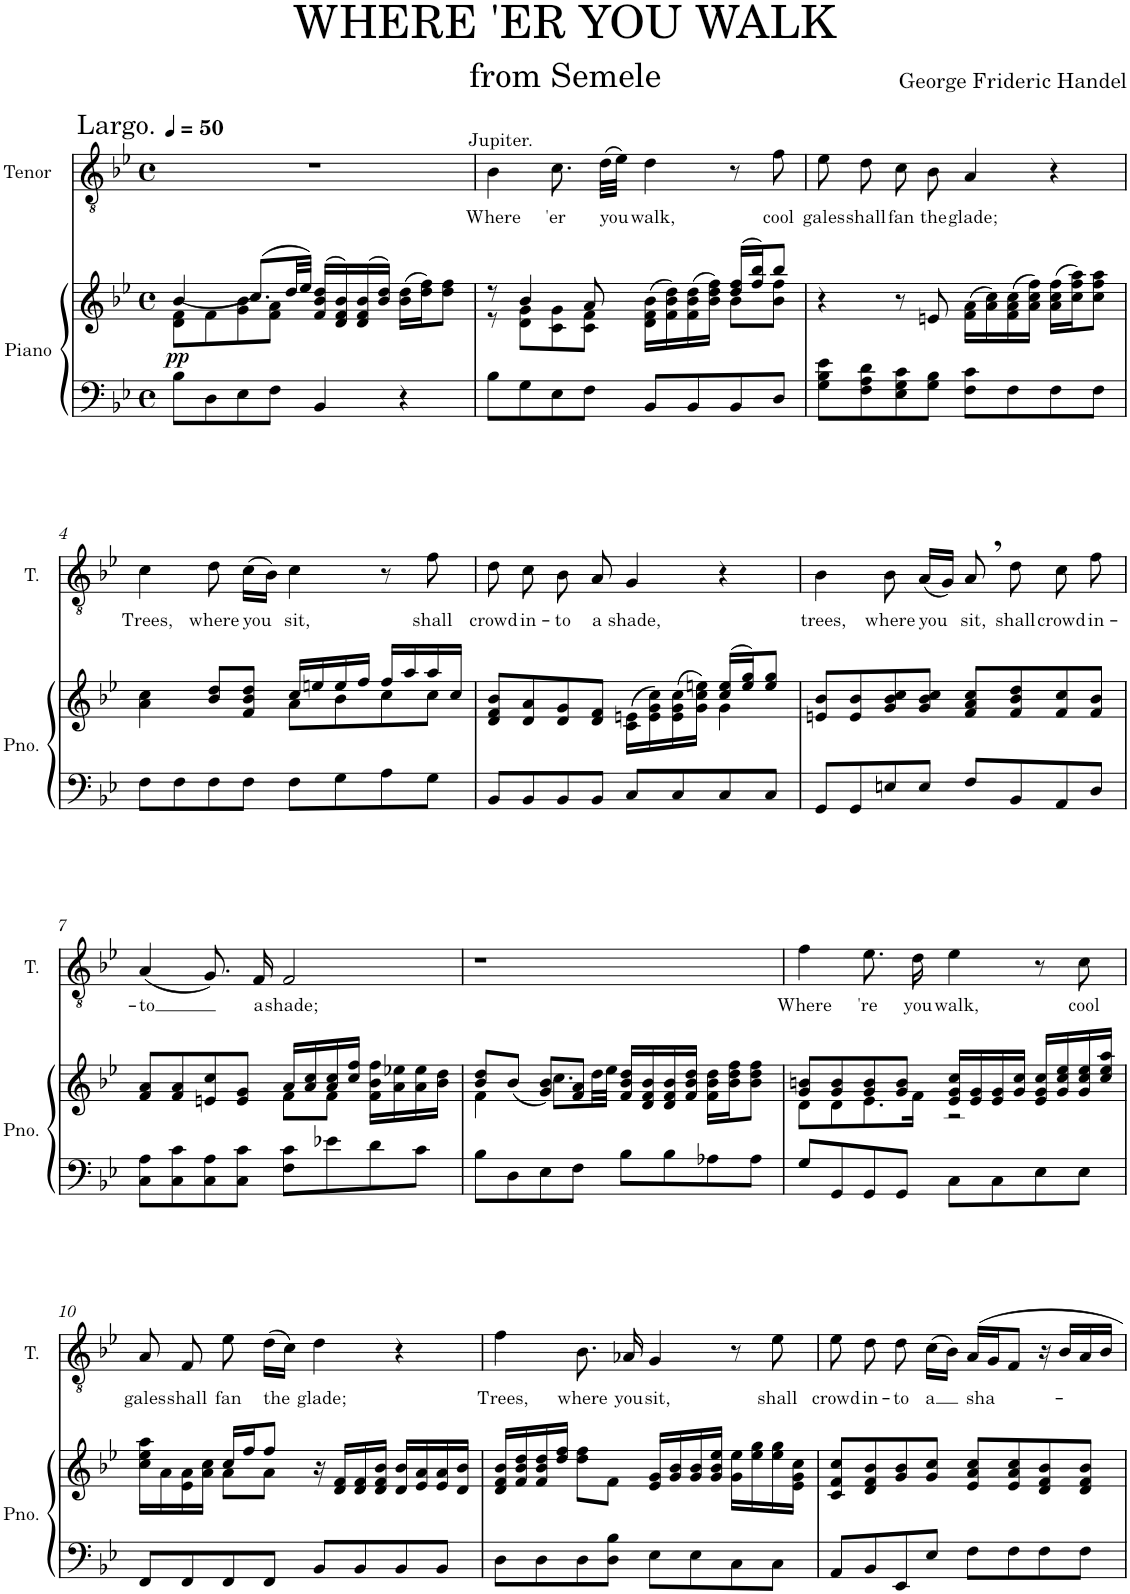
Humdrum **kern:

**kern	**kern	**dynam	**kern	**text
*part2	*part2	*part2	*part1	*part1
*staff3	*staff2	*staff2/3	*staff1	*staff1
*I"Piano	*	*	*I"Tenor	*
*I'Pno.	*	*	*I'T.	*
*clefF4	*clefG2	*	*clefGv2	*
*k[b-e-]	*k[b-e-]	*	*k[b-e-]	*
*M4/4	*M4/4	*	*M4/4	*
*met(c)	*met(c)	*	*met(c)	*
*MM50	*MM50	*	*MM50	*
=1	=1	=1	=1	=1
*	*^	*	*	*
!	!	!	!	!LO:TX:a:t=Largo.	!
!	!	!	!LO:DY:b	!	!
8B-\L	(<4b-/	8d\ 8f\L	pp	1r	.
8D\	.	8f\	.	.	.
8E-\	(8.cc/L)	8g\ 8b-\	.	.	.
8F\J	.	8f\ 8a\J	.	.	.
.	32dd/LL	.	.	.	.
.	32ee-/JJJ)	.	.	.	.
4BB-/	(>16f/ 16b-/ 16dd/LL	2ryy	.	.	.
.	16d/ 16f/ 16b-/)	.	.	.	.
.	(>16d/ 16f/ 16b-/	.	.	.	.
.	16b-/ 16dd/JJ)	.	.	.	.
4r	(16b-\ 16dd\LL	.	.	.	.
.	16dd\ 16ff\J)	.	.	.	.
.	8dd\ 8ff\J	.	.	.	.
=2	=2	=2	=2	=2	=2
!	!	!	!	!LO:TX:a:t=Jupiter.	!
!	!	!	!	!	!LO:LY:b
8B-\L	8r	8r	.	4B-\	Where
8G\	4b-/	8d\ 8g\L	.	.	.
!	!	!	!	!	!LO:LY:b
8E-\	.	8c\ 8g\	.	8.c\	'er
8F\J	8a/	8c\ 8f\J	.	.	.
!	!	!	!	!	!LO:LY:b
.	.	.	.	(32d\LLL	you
.	.	.	.	32e-\JJJ)	.
!	!	!	!	!	!LO:LY:b
8BB-/L	(16d\ 16f\ 16b-\LL	4ryy	.	4d\	walk,
.	16f\ 16b-\ 16dd\)	.	.	.	.
8BB-/	(16f\ 16b-\ 16dd\	.	.	.	.
.	16b-\ 16dd\ 16ff\JJ)	.	.	.	.
8BB-/	(16dd/ 16ff/LL	8b-\L	.	8r	.
.	16ff/ 16bb-/J)	.	.	.	.
!	!	!	!	!	!LO:LY:b
8D/J	8bb-/J	8b-\ 8ff\J	.	8f\	cool
=3	=3	=3	=3	=3	=3
!	!	!	!	!	!LO:LY:b
*	*v	*v	*	*	*
8G\ 8B-\ 8e-\L	4r	.	8e-\	gales
!	!	!	!	!LO:LY:b
8F\ 8A\ 8d\	.	.	8d\	shall
!	!	!	!	!LO:LY:b
8E-\ 8G\ 8c\	8r	.	8c\	fan
!	!	!	!	!LO:LY:b
8G\ 8B-\J	8en/	.	8B-\	the
!	!	!	!	!LO:LY:b
8F\ 8c\L	(16f\ 16a\LL	.	4A/	glade;
.	16a\ 16cc\)	.	.	.
8F\	(16f\ 16a\ 16cc\	.	.	.
.	16a\ 16cc\ 16ff\JJ)	.	.	.
8F\	(16a\ 16cc\ 16ff\LL	.	4r	.
.	16cc\ 16ff\ 16aa\J)	.	.	.
8F\J	8cc\ 8ff\ 8aa\J	.	.	.
!!LO:LB:g=z
=4	=4	=4	=4	=4
*	*^	*	*	*
!	!	!	!	!	!LO:LY:b
8F\L	4a\ 4cc\	2ryy	.	4c\	Trees,
8F\	.	.	.	.	.
!	!	!	!	!	!LO:LY:b
8F\	8b-/ 8dd/L	.	.	8d\	where
!	!	!	!	!	!LO:LY:b
8F\J	8f/ 8b-/ 8dd/J	.	.	(16c\LL	you
.	.	.	.	16B-\JJ)	.
!	!	!	!	!	!LO:LY:b
8F\L	16cc/LL	8a\L	.	4c\	sit,
.	16een/	.	.	.	.
8G\	16ee/	8b-\	.	.	.
.	16ff/JJ	.	.	.	.
8A\	16ff/LL	8cc\	.	8r	.
.	16aa/	.	.	.	.
!	!	!	!	!	!LO:LY:b
8G\J	16aa/	8cc\J	.	8f\	shall
.	16cc/JJ	.	.	.	.
=5	=5	=5	=5	=5	=5
!	!	!	!	!	!LO:LY:b
8BB-/L	8d/ 8f/ 8b-/L	2.ryy	.	8d\	crowd
!	!	!	!	!	!LO:LY:b
8BB-/	8d/ 8a/	.	.	8c\	in-
!	!	!	!	!	!LO:LY:b
8BB-/	8d/ 8g/	.	.	8B-\	-to
!	!	!	!	!	!LO:LY:b
8BB-/J	8d/ 8f/J	.	.	8A/	a
!	!	!	!	!	!LO:LY:b
8C/L	(16c\ 16en\LL	.	.	4G/	shade,
.	16e\ 16g\ 16cc\)	.	.	.	.
8C/	(16e\ 16g\ 16cc\	.	.	.	.
.	16g\ 16cc\ 16een\JJ)	.	.	.	.
8C/	(16cc/ 16ee/LL	4g\	.	4r	.
.	16ee/ 16gg/J)	.	.	.	.
8C/J	8ee/ 8gg/J	.	.	.	.
*	*v	*v	*	*	*
=6	=6	=6	=6	=6
!	!	!	!	!LO:LY:b
8GG/L	8en/ 8b-/L	.	4B-\	trees,
8GG/	8e/ 8b-/	.	.	.
!	!	!	!	!LO:LY:b
8En/	8g/ 8b-/ 8cc/	.	8B-\	where
!	!	!	!	!LO:LY:b
8E/J	8g/ 8b-/ 8cc/J	.	(16A/LL	you
.	.	.	16G/JJ)	.
!	!	!	!	!LO:LY:b
8F/L	8f/ 8a/ 8cc/L	.	8A,/	sit,
!	!	!	!	!LO:LY:b
8BB-/	8f/ 8b-/ 8dd/	.	8d\	shall
!	!	!	!	!LO:LY:b
8AA/	8f/ 8cc/	.	8c\	crowd
!	!	!	!	!LO:LY:b
8D/J	8f/ 8b-/J	.	8f\	in-
!!LO:LB:g=z
=7	=7	=7	=7	=7
*	*^	*	*	*
!	!	!	!	!	!LO:LY:b
8C\ 8A\L	8f/ 8a/L	2ryy	.	(4A/	-to
8C\ 8c\	8f/ 8a/	.	.	.	.
8C\ 8A\	8en/ 8cc/	.	.	8.G/)	.
8C\ 8c\J	8e/ 8g/J	.	.	.	.
!	!	!	!	!	!LO:LY:b
.	.	.	.	16F/	a
!	!	!	!	!	!LO:LY:b
8F\ 8c\L	16a/LL	8f\L	.	2F/	shade;
.	16a/ 16cc/	.	.	.	.
8e-X\	16a/ 16cc/	8f\J	.	.	.
.	16cc/ 16ff/JJ	.	.	.	.
8d\	16f\ 16b-\ 16ff\LL	4ryy	.	.	.
.	16a\ 16ee-X\	.	.	.	.
8c\J	16a\ 16ee-\	.	.	.	.
.	16b-\ 16dd\JJ	.	.	.	.
=8	=8	=8	=8	=8	=8
8B-\L	8b-/ 8dd/L	4f\	.	1r	.
8D\	(<8b-/J	.	.	.	.
8E-\	8g/ 8b-/L)	8.cc\L	.	.	.
8F\J	8f/ 8a/J	.	.	.	.
.	.	32dd\LL	.	.	.
.	.	32ee-\JJJ	.	.	.
8B-\L	16f/ 16b-/ 16dd/LL	2ryy	.	.	.
.	16d/ 16f/ 16b-/	.	.	.	.
8B-\	16d/ 16f/ 16b-/	.	.	.	.
.	16f/ 16b-/ 16dd/JJ	.	.	.	.
8A-X\	16f\ 16b-\ 16dd\LL	.	.	.	.
.	16b-\ 16dd\ 16ff\J	.	.	.	.
8A-\J	8b-\ 8dd\ 8ff\J	.	.	.	.
=9	=9	=9	=9	=9	=9
!	!	!	!	!	!LO:LY:b
8G/L	8g/ 8bn/L	8d\L	.	4f\	Where
8GG/	8g/ 8b/	8d\	.	.	.
!	!	!	!	!	!LO:LY:b
8GG/	8g/ 8b/	8.e-\	.	8.e-\	're
8GG/J	8g/ 8b/J	.	.	.	.
!	!	!	!	!	!LO:LY:b
.	.	16f\Jk	.	16d\	you
!	!	!	!	!	!LO:LY:b
8C\L	16e-/ 16g/ 16cc/LL	2r	.	4e-\	walk,
.	16e-/ 16g/	.	.	.	.
8C\	16e-/ 16g/	.	.	.	.
.	16g/ 16cc/JJ	.	.	.	.
8E-\	16e-/ 16g/ 16cc/LL	.	.	8r	.
.	16g/ 16cc/ 16ee-/	.	.	.	.
!	!	!	!	!	!LO:LY:b
8E-\J	16g/ 16cc/ 16ee-/	.	.	8c\	cool
.	16cc/ 16ee-/ 16aa/JJ	.	.	.	.
!!LO:LB:g=z
=10	=10	=10	=10	=10	=10
!	!	!	!	!	!LO:LY:b
8FF/L	16cc\ 16ee-\ 16aa\LL	4ryy	.	8A/	gales
.	16a\	.	.	.	.
!	!	!	!	!	!LO:LY:b
8FF/	16e-\ 16a\	.	.	8F/	shall
.	16a\ 16cc\JJ	.	.	.	.
!	!	!	!	!	!LO:LY:b
8FF/	16cc/LL	8a\L	.	8e-\	fan
.	16ff/J	.	.	.	.
!	!	!	!	!	!LO:LY:b
8FF/J	8ff/J	8a\J	.	(16d\LL	the
.	.	.	.	16c\JJ)	.
!	!	!	!	!	!LO:LY:b
8BB-/L	16r	2ryy	.	4d\	glade;
.	16d/ 16f/LL	.	.	.	.
8BB-/	16d/ 16f/	.	.	.	.
.	16d/ 16f/ 16b-/JJ	.	.	.	.
8BB-/	16d/ 16b-/LL	.	.	4r	.
.	16e-/ 16a/	.	.	.	.
8BB-/J	16e-/ 16a/	.	.	.	.
.	16d/ 16b-/JJ	.	.	.	.
*	*v	*v	*	*	*
=11	=11	=11	=11	=11
!	!	!	!	!LO:LY:b
8D\L	16d/ 16f/ 16b-/LL	.	4f\	Trees,
.	16f/ 16b-/ 16dd/	.	.	.
8D\	16f/ 16b-/ 16dd/	.	.	.
.	16dd/ 16ff/JJ	.	.	.
!	!	!	!	!LO:LY:b
8D\	8dd\ 8ff\L	.	8.B-\	where
8D\ 8B-\J	8f\J	.	.	.
!	!	!	!	!LO:LY:b
.	.	.	16A-X/	you
!	!	!	!	!LO:LY:b
8E-\L	16e-/ 16g/LL	.	4G/	sit,
.	16g/ 16b-/	.	.	.
8E-\	16g/ 16b-/	.	.	.
.	16g/ 16b-/ 16ee-/JJ	.	.	.
8C\	16g\ 16ee-\LL	.	8r	.
.	16ee-\ 16gg\	.	.	.
!	!	!	!	!LO:LY:b
8C\J	16ee-\ 16gg\	.	8e-\	shall
.	16e-\ 16g\ 16cc\JJ	.	.	.
=12	=12	=12	=12	=12
!	!	!	!	!LO:LY:b
8AA/L	8c/ 8f/ 8cc/L	.	8e-\	crowd
!	!	!	!	!LO:LY:b
8BB-/	8d/ 8f/ 8b-/	.	8d\	in-
!	!	!	!	!LO:LY:b
8EE-/	8g/ 8b-/	.	8d\	-to
!	!	!	!	!LO:LY:b
8E-/J	8g/ 8cc/J	.	(16c\LL	a
.	.	.	16B-\JJ)	.
!	!	!	!	!LO:LY:b
8F\L	8e-/ 8a/ 8cc/L	.	16A/LL	sha-
.	.	.	16G/J	.
8F\	8e-/ 8a/ 8cc/	.	8F/J	.
8F\	8d/ 8f/ 8b-/	.	16r	.
.	.	.	16B-/LL	.
8F\J	8d/ 8f/ 8b-/J	.	16A/	.
.	.	.	16B-/JJ	.
=	=	=	=	=
*-	*-	*-	*-	*-
